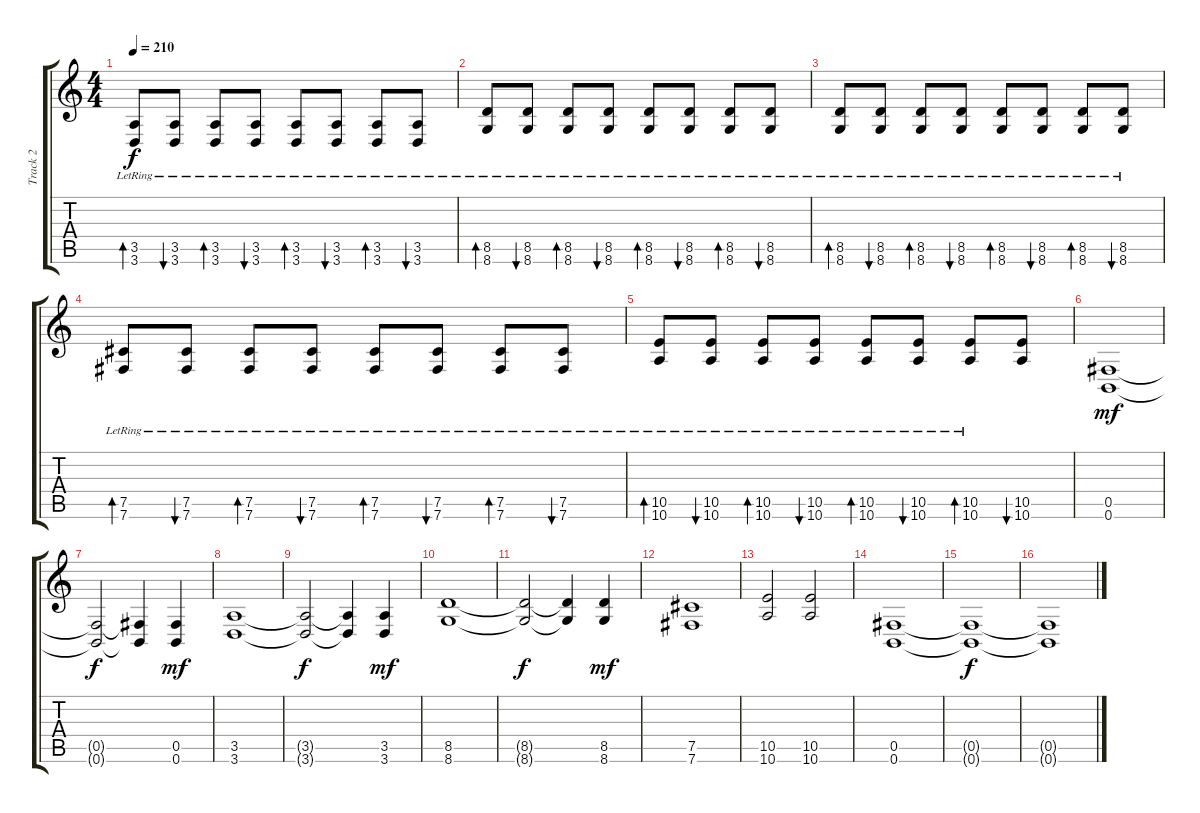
\track ("Track 2" "Track 2") {instrument distortionguitar}
\staff {score tabs}
\tuning (Db4 Ab3 E3 B2 Gb2 B1) {hide}
\ts (4 4)
\tempo 210
\clef g2
\ks c
(3.5{lr} 3.6{lr}).8{bd 60 dy f} (3.5{lr} 3.6{lr}).8{bu 60} (3.5{lr} 3.6{lr}).8{bd 60} (3.5{lr} 3.6{lr}).8{bu 60} (3.5{lr} 3.6{lr}).8{bd 60} (3.5{lr} 3.6{lr}).8{bu 60} (3.5{lr} 3.6{lr}).8{bd 60} (3.5{lr} 3.6{lr}).8{bu 60} |
(8.5{lr} 8.6{lr}).8{bd 60} (8.5{lr} 8.6{lr}).8{bu 60} (8.5{lr} 8.6{lr}).8{bd 60} (8.5{lr} 8.6{lr}).8{bu 60} (8.5{lr} 8.6{lr}).8{bd 60} (8.5{lr} 8.6{lr}).8{bu 60} (8.5{lr} 8.6{lr}).8{bd 60} (8.5{lr} 8.6{lr}).8{bu 60} |
(8.5{lr} 8.6{lr}).8{bd 60} (8.5{lr} 8.6{lr}).8{bu 60} (8.5{lr} 8.6{lr}).8{bd 60} (8.5{lr} 8.6{lr}).8{bu 60} (8.5{lr} 8.6{lr}).8{bd 60} (8.5{lr} 8.6{lr}).8{bu 60} (8.5{lr} 8.6{lr}).8{bd 60} (8.5{lr} 8.6{lr}).8{bu 60} |
(7.5{lr} 7.6{lr}).8{bd 60} (7.5{lr} 7.6{lr}).8{bu 60} (7.5{lr} 7.6{lr}).8{bd 60} (7.5{lr} 7.6{lr}).8{bu 60} (7.5{lr} 7.6{lr}).8{bd 60} (7.5{lr} 7.6{lr}).8{bu 60} (7.5{lr} 7.6{lr}).8{bd 60} (7.5{lr} 7.6{lr}).8{bu 60} |
(10.5{lr} 10.6{lr}).8{bd 60} (10.5{lr} 10.6{lr}).8{bu 60} (10.5{lr} 10.6{lr}).8{bd 60} (10.5{lr} 10.6{lr}).8{bu 60} (10.5{lr} 10.6{lr}).8{bd 60} (10.5{lr} 10.6{lr}).8{bu 60} (10.5{lr} 10.6{lr}).8{bd 60} (10.5 10.6).8{bu 60} |
(0.5 0.6).1{dy mf} |
(0.5{t} 0.6{t}).2{dy f} (0.5{t} 0.6{t}).4 (0.5 0.6).4{dy mf} |
(3.5 3.6).1 |
(3.5{t} 3.6{t}).2{dy f} (3.5{t} 3.6{t}).4 (3.5 3.6).4{dy mf} |
(8.5 8.6).1 |
(8.5{t} 8.6{t}).2{dy f} (8.5{t} 8.6{t}).4 (8.5 8.6).4{dy mf} |
(7.5 7.6).1 |
(10.5 10.6).2 (10.5 10.6).2 |
(0.5 0.6).1 |
(0.5{t} 0.6{t}).1{dy f} |
(0.5{t} 0.6{t}).1
